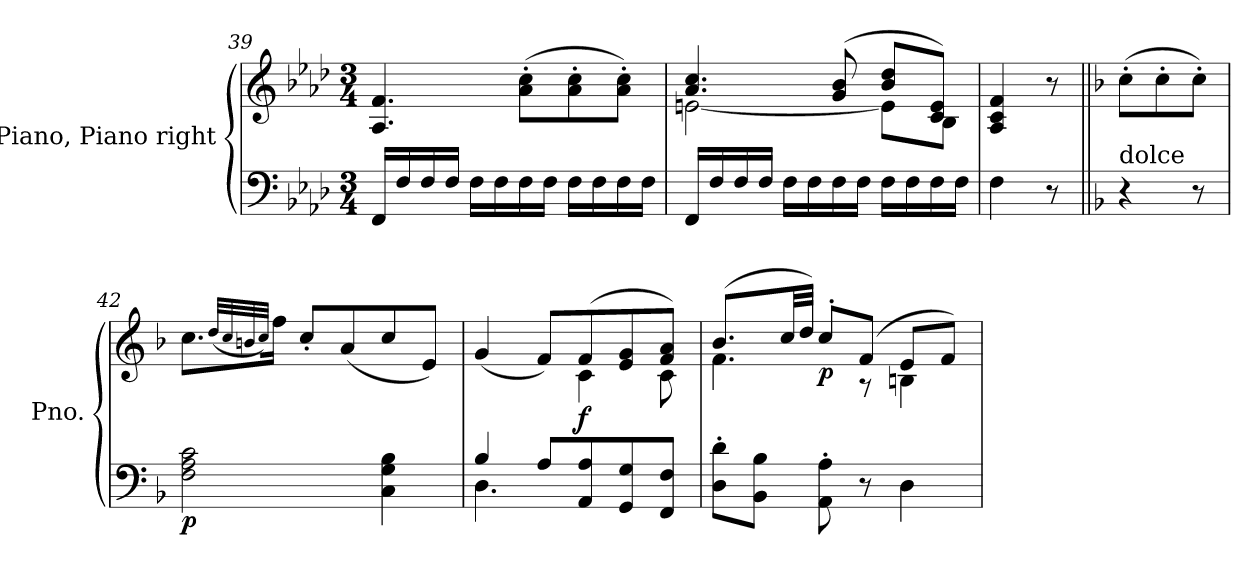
**kern	**kern	**dynam
*part1	*part1	*part1
*staff2	*staff1	*staff1/2
*I"Piano, Piano right	*	*
*I'Pno.	*	*
*clefF4	*clefG2	*
*k[b-e-a-d-]	*k[b-e-a-d-]	*
*M3/4	*M3/4	*
=39	=39	=39
16FF/LL	4.A-/ 4.f/	.
16F/	.	.
16F/	.	.
16F/JJ	.	.
16F\LL	.	.
16F\	.	.
16F\	(>8a-\' 8cc\'L	.
16F\JJ	.	.
16F\LL	8a-\' 8cc\'	.
16F\	.	.
16F\	8a-\' 8cc\'J)	.
16F\JJ	.	.
=40	=40	=40
*	*^	*
16FF/LL	4.a-/ 4.cc/	[2en\	.
16F/	.	.	.
16F/	.	.	.
16F/JJ	.	.	.
16F\LL	.	.	.
16F\	.	.	.
16F\	(>8g/ 8b-/	.	.
16F\JJ	.	.	.
16F\LL	8b-/ 8dd-/L	8e\L]	.
16F\	.	.	.
16F\	8c/ 8e/J)	8B-\J	.
16F\JJ	.	.	.
*	*v	*v	*
=41	=41	=41
4F\	4A-/ 4c/ 4f/	.
8r	8r	.
=41X4||	=41X4||	=41X4||
*k[b-]	*k[b-]	*
!LO:TX:a:t=dolce	!	!
4r	(>8cc'\L	.
.	8cc'\	.
8r	8cc'\J)	.
=42	=42	=42
!	!	!LO:DY:b=2
2F\ 2A\ 2c\	8.cc\L	p
.	(<32qdd/LLL	.
.	32qcc/	.
.	32qbn/	.
.	32qcc/JJJ)	.
.	16ff\Jk	.
.	8cc'/L	.
.	(<8a/	.
4C\ 4G\ 4B-\	8cc/	.
.	8e/J)	.
=43	=43	=43
*^	*^	*
4B-/	4.D\	(<4g/	4.ryy	.
8A/L	.	8f/L)	.	.
!	!	!	!	!LO:DY:b
8AA/ 8A/	4.ryy	(>8f/	4c\	f
8GG/ 8G/	.	8e/ 8g/	.	.
8FF/ 8F/J	.	8f/ 8a/J)	8c\	.
*v	*v	*	*	*
=44	=44	=44	=44
8D\' 8d\'L	(>8.b-/L	4.f\	.
8BB-\ 8B-\J	.	.	.
.	32cc/LL	.	.
.	32dd/JJJ)	.	.
!	!	!	!LO:DY:b
8AA\' 8A\'	8cc'/L	.	p
8r	(>8f/J	8r	.
4D\	4Bn\	8e/L	.
.	.	8f/J)	.
*	*v	*v	*
=	=	=
*-	*-	*-
